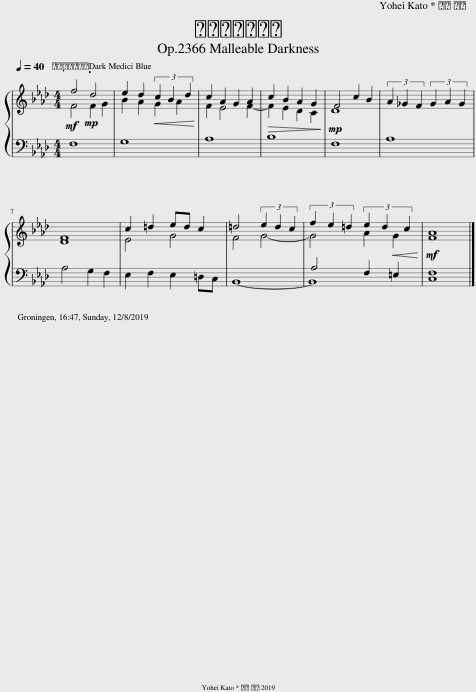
X:1
%%score { ( 1 2 ) | ( 3 4 ) }
L:1/8
Q:1/4=40
M:4/4
I:linebreak $
K:Ab
V:1 treble
V:2 treble
V:3 bass
V:4 bass
V:1
!mf! F4!mp! F2 G2 | B2 A2!<(! G2 A2!<)! | F2 E4 F2- |!>(! F2 E2 D2 C2!>)! |!mp! D8 | %5
 (3A2 _G2 F2 (3G2 A2 G2 |$ D8 | E4 G4 | F4 G4- | G4 A2!<(! G2!<)! | %10
!mf! [FA]8 |] %11
V:2
 f4 d4 | e2 d2 (3c2 B2 d2 | c2 A2 G2 A2 | c2 B2 A2 G2 | F4 c2 B2 | %5
 x8 |$ F8 | c2 =d2 ed c2 | =d4 (3e2 d2 c2 | (3f2 e2 =d2 (3e2 d2 c2 | %10
 x8 |] %11
V:3
 F,8 | G,8 | A,8 | B,8 | F,8 | %5
 A,8 |$ A,4 G,2 F,2 | E,2 F,2 E,2 =D,C, | B,,8- | B,,8 | %10
 [C,F,]8 |] %11
V:4
 x8 | x8 | x8 | x8 | x8 | %5
 x8 |$ x8 | x8 | x8 | A,4 F,2 =E,2 | %10
 x8 |] %11
